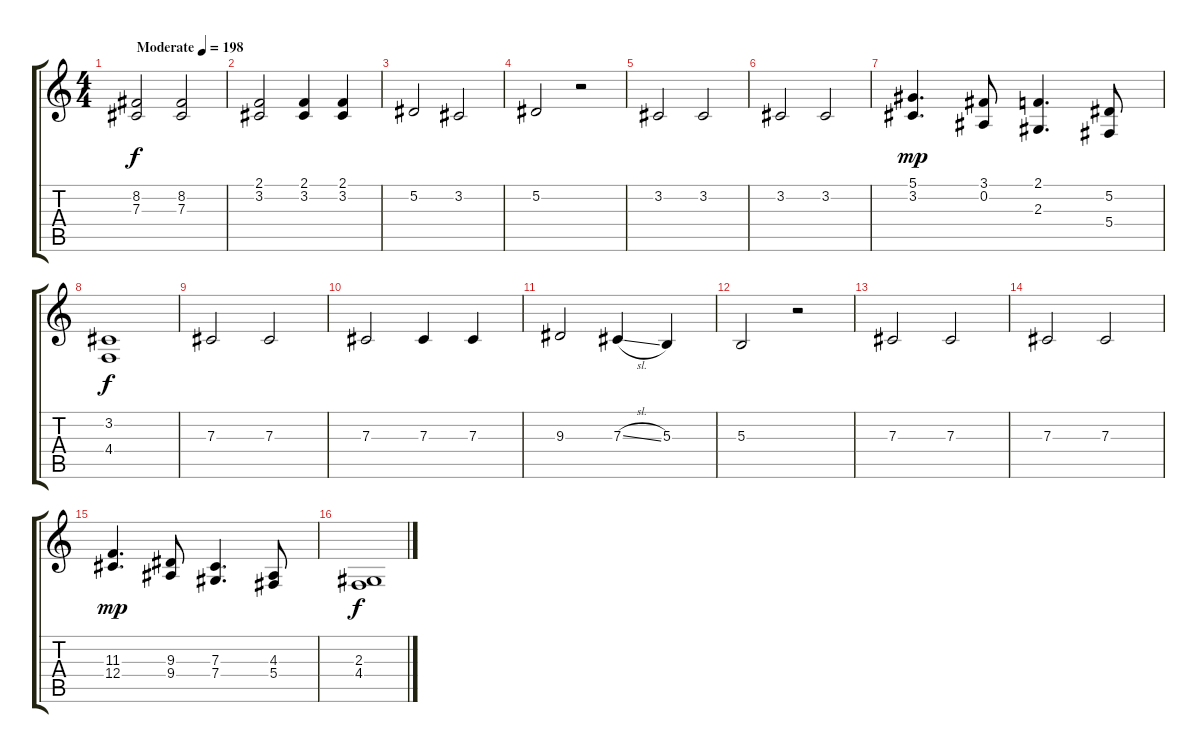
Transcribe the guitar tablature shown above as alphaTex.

\track "" {instrument bassoon}
\staff {score tabs}
\tuning (Eb4 Bb3 Gb3 Db3 Ab2 Eb2) {hide}
\ts (4 4)
\tempo (198 "Moderate")
\clef g2
\ks c
(8.2 7.3).2{dy f instrument bassoon} (8.2 7.3).2 |
(2.1 3.2).2 (2.1 3.2).4 (2.1 3.2).4 |
5.2.2 3.2.2 |
5.2.2 r.2 |
3.2.2 3.2.2 |
3.2.2 3.2.2 |
(5.1 3.2).4{d dy mp} (3.1 0.2).8 (2.1 2.3).4{d} (5.2 5.4).8 |
(3.2 4.4).1{dy f} |
7.3.2 7.3.2 |
7.3.2 7.3.4 7.3.4 |
9.3.2 7.3{sl}.4 5.3.4 |
5.3.2 r.2 |
7.3.2 7.3.2 |
7.3.2 7.3.2 |
(11.3 12.4).4{d dy mp} (9.3 9.4).8 (7.3 7.4).4{d} (4.3 5.4).8 |
(2.3 4.4).1{dy f}
